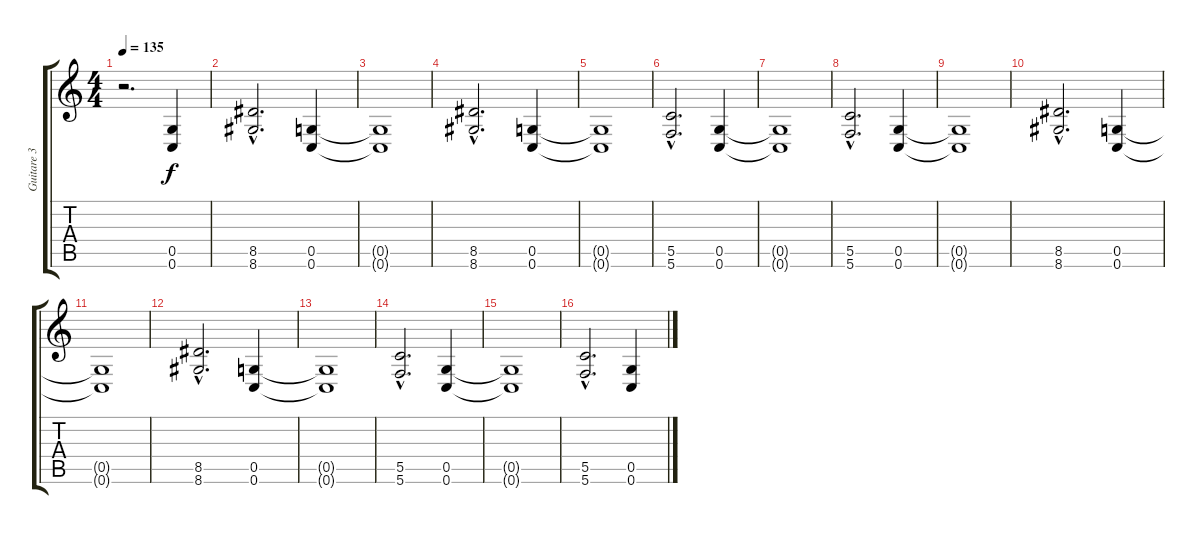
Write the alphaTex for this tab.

\track ("Guitare 3" "Guitare 3") {instrument distortionguitar}
\staff {score tabs}
\tuning (D4 A3 F3 C3 G2 C2) {hide}
\ts (4 4)
\tempo 135
\clef g2
\ks c
r.2{d dy f} (0.5 0.6).4 |
(8.5{hac} 8.6{hac}).2{d} (0.5 0.6).4 |
(0.5{t} 0.6{t}).1 |
(8.5{hac} 8.6{hac}).2{d} (0.5 0.6).4 |
(0.5{t} 0.6{t}).1 |
(5.5{hac} 5.6{hac}).2{d} (0.5 0.6).4 |
(0.5{t} 0.6{t}).1 |
(5.5{hac} 5.6{hac}).2{d} (0.5 0.6).4 |
(0.5{t} 0.6{t}).1 |
(8.5{hac} 8.6{hac}).2{d} (0.5 0.6).4 |
(0.5{t} 0.6{t}).1 |
(8.5{hac} 8.6{hac}).2{d} (0.5 0.6).4 |
(0.5{t} 0.6{t}).1 |
(5.5{hac} 5.6{hac}).2{d} (0.5 0.6).4 |
(0.5{t} 0.6{t}).1 |
(5.5{hac} 5.6{hac}).2{d} (0.5 0.6).4
